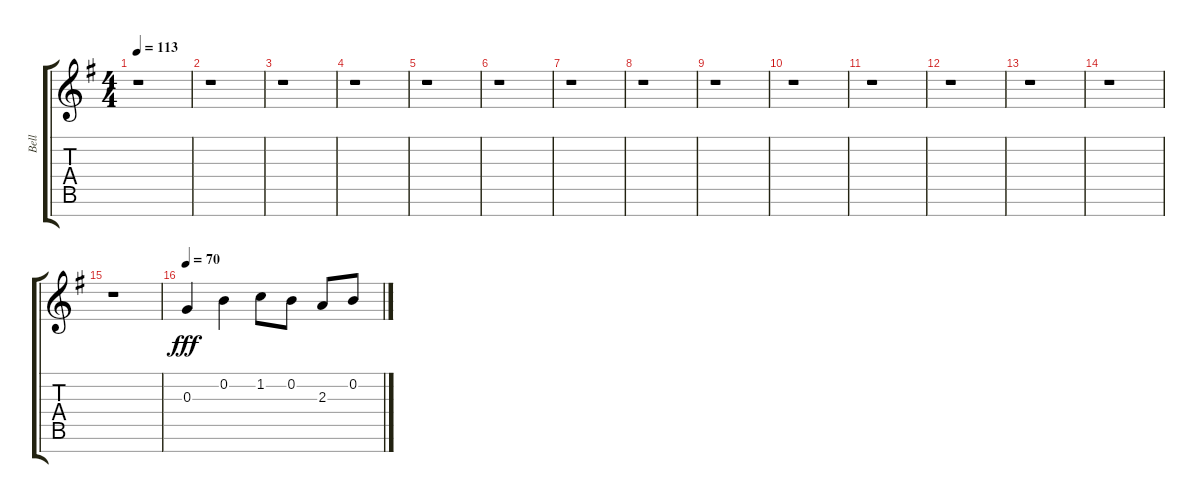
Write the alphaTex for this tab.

\track ("Bell" "Bell") {instrument tubularbells}
\staff {score tabs}
\tuning (E5 B4 G4 D4 A3 E3 B2) {hide}
\ts (4 4)
\tempo 113
\clef g2
\ks g
r.1{dy fff} |
r.1 |
r.1 |
r.1 |
r.1 |
r.1 |
r.1 |
r.1 |
r.1 |
r.1 |
r.1 |
r.1 |
r.1 |
r.1 |
r.1 |
\tempo 70
0.3.4 0.2.4 1.2.8 0.2.8 2.3.8 0.2.8
